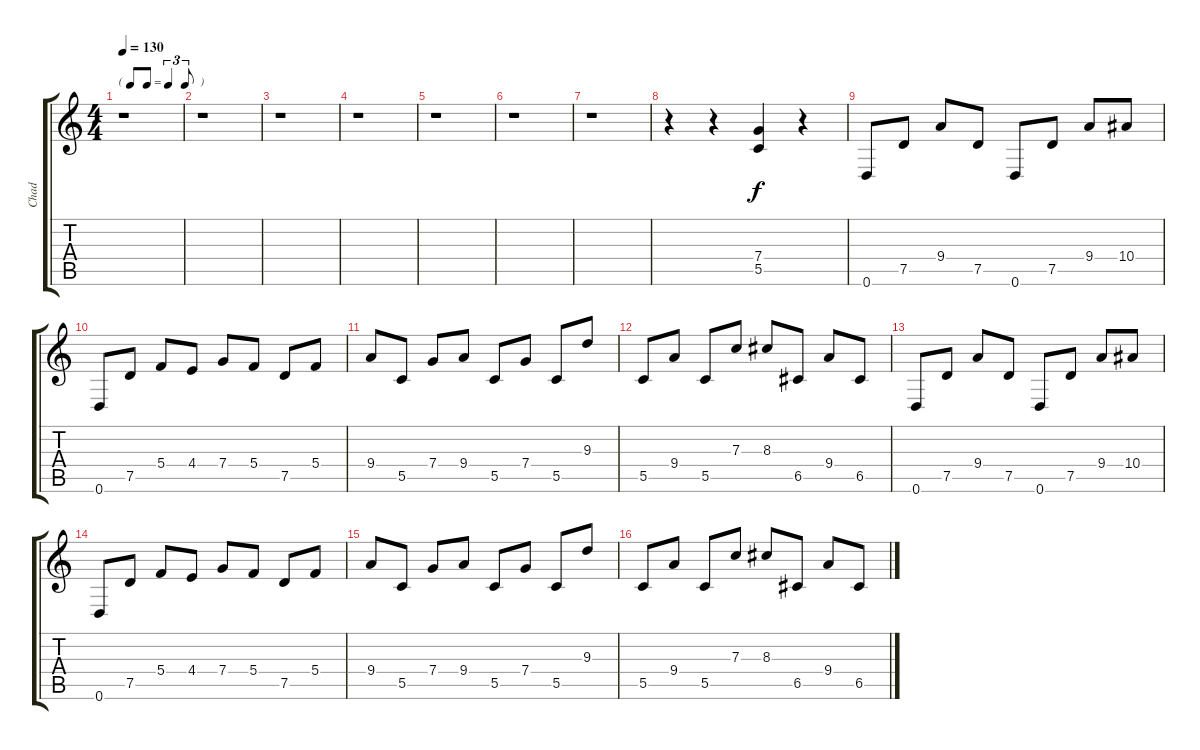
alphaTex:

\track ("Chad" "Chad") {instrument overdrivenguitar}
\staff {score tabs}
\tuning (D4 A3 F3 C3 G2 D2) {hide}
\ts (4 4)
\tf triplet8th
\tempo 130
\clef g2
\ks c
r.1{dy f} |
r.1 |
r.1 |
r.1 |
r.1 |
r.1 |
r.1 |
r.4 r.4 (7.4 5.5).4 r.4 |
0.6.8 7.5.8 9.4.8 7.5.8 0.6.8 7.5.8 9.4.8 10.4.8 |
0.6.8 7.5.8 5.4.8 4.4.8 7.4.8 5.4.8 7.5.8 5.4.8 |
9.4.8 5.5.8 7.4.8 9.4.8 5.5.8 7.4.8 5.5.8 9.3.8 |
5.5.8 9.4.8 5.5.8 7.3.8 8.3.8 6.5.8 9.4.8 6.5.8 |
0.6.8 7.5.8 9.4.8 7.5.8 0.6.8 7.5.8 9.4.8 10.4.8 |
0.6.8 7.5.8 5.4.8 4.4.8 7.4.8 5.4.8 7.5.8 5.4.8 |
9.4.8 5.5.8 7.4.8 9.4.8 5.5.8 7.4.8 5.5.8 9.3.8 |
5.5.8 9.4.8 5.5.8 7.3.8 8.3.8 6.5.8 9.4.8 6.5.8
